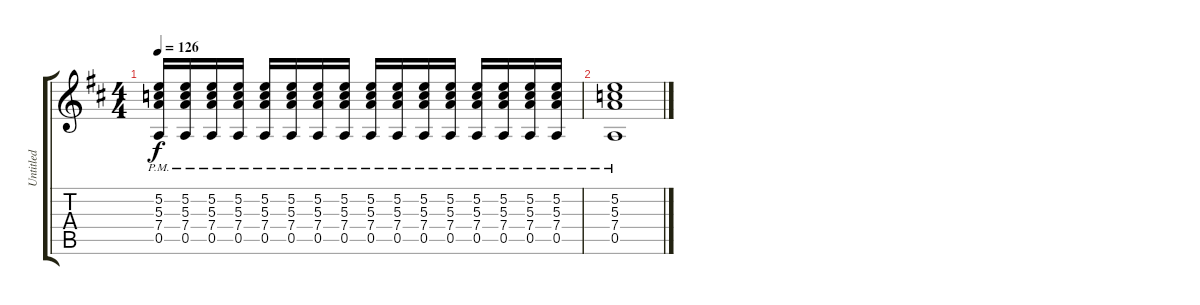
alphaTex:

\track ("Untitled" "Untitled") {instrument overdrivenguitar}
\staff {score tabs}
\tuning (E4 B3 G3 D3 A2 E2) {hide}
\ts (4 4)
\tempo 126
\clef g2
\ks d
(5.2{pm} 5.3{pm} 7.4{pm} 0.5{pm}).16{dy f} (5.2{pm} 5.3{pm} 7.4{pm} 0.5{pm}).16 (5.2{pm} 5.3{pm} 7.4{pm} 0.5{pm}).16 (5.2{pm} 5.3{pm} 7.4{pm} 0.5{pm}).16 (5.2{pm} 5.3{pm} 7.4{pm} 0.5{pm}).16 (5.2{pm} 5.3{pm} 7.4{pm} 0.5{pm}).16 (5.2{pm} 5.3{pm} 7.4{pm} 0.5{pm}).16 (5.2{pm} 5.3{pm} 7.4{pm} 0.5{pm}).16 (5.2{pm} 5.3{pm} 7.4{pm} 0.5{pm}).16 (5.2{pm} 5.3{pm} 7.4{pm} 0.5{pm}).16 (5.2{pm} 5.3{pm} 7.4{pm} 0.5{pm}).16 (5.2{pm} 5.3{pm} 7.4{pm} 0.5{pm}).16 (5.2{pm} 5.3{pm} 7.4{pm} 0.5{pm}).16 (5.2{pm} 5.3{pm} 7.4{pm} 0.5{pm}).16 (5.2{pm} 5.3{pm} 7.4{pm} 0.5{pm}).16 (5.2{pm} 5.3{pm} 7.4{pm} 0.5{pm}).16 |
(5.2{pm} 5.3{pm} 7.4{pm} 0.5{pm}).1
